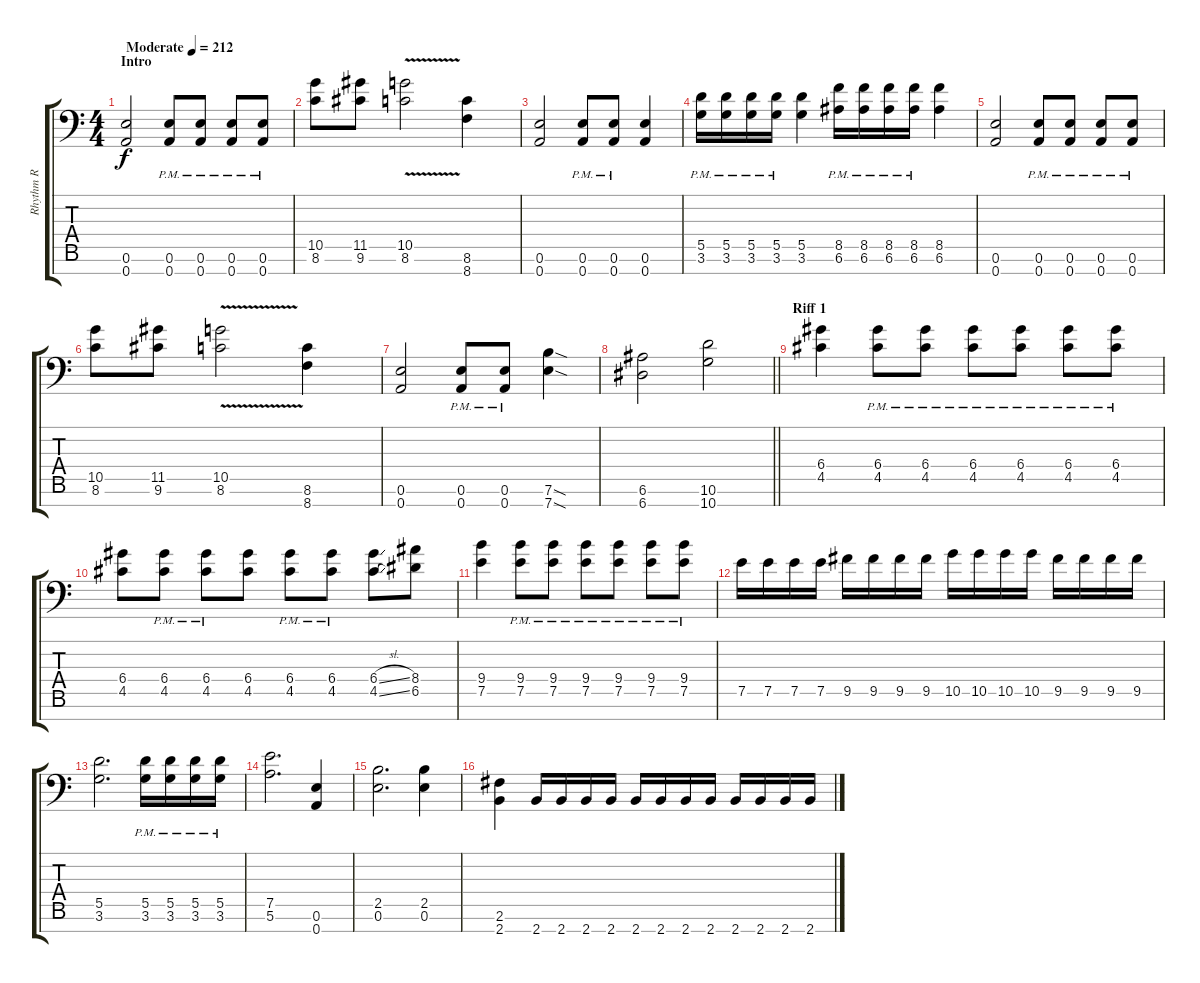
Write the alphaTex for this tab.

\track ("Rhythm R" "Rhythm R") {instrument overdrivenguitar}
\staff {score tabs}
\tuning (E4 B3 G3 D3 A2 E2 A1) {hide}
\ts (4 4)
\section ("" "Intro")
\tempo (212 "Moderate")
\clef f4
\ks c
(0.6 0.7).2{dy f instrument overdrivenguitar} (0.6{pm} 0.7{pm}).8 (0.6{pm} 0.7{pm}).8 (0.6{pm} 0.7{pm}).8 (0.6{pm} 0.7{pm}).8 |
(10.5 8.6).8 (11.5 9.6).8 (10.5{v} 8.6{v}).2 (8.6 8.7).4 |
(0.6 0.7).2 (0.6{pm} 0.7{pm}).8 (0.6{pm} 0.7{pm}).8 (0.6 0.7).4 |
(5.5{pm} 3.6{pm}).16 (5.5{pm} 3.6{pm}).16 (5.5{pm} 3.6{pm}).16 (5.5{pm} 3.6{pm}).16 (5.5 3.6).4 (8.5{pm} 6.6{pm}).16 (8.5{pm} 6.6{pm}).16 (8.5{pm} 6.6{pm}).16 (8.5{pm} 6.6{pm}).16 (8.5 6.6).4 |
(0.6 0.7).2 (0.6{pm} 0.7{pm}).8 (0.6{pm} 0.7{pm}).8 (0.6{pm} 0.7{pm}).8 (0.6{pm} 0.7{pm}).8 |
(10.5 8.6).8 (11.5 9.6).8 (10.5{v} 8.6{v}).2 (8.6 8.7).4 |
(0.6 0.7).2 (0.6{pm} 0.7{pm}).8 (0.6{pm} 0.7{pm}).8 (7.6{sod} 7.7{sod}).4 |
\barLineRight lightlight
(6.6 6.7).2 (10.6 10.7).2 |
\section ("" "Riff 1")
(6.4 4.5).4 (6.4{pm} 4.5{pm}).8 (6.4{pm} 4.5{pm}).8 (6.4{pm} 4.5{pm}).8 (6.4{pm} 4.5{pm}).8 (6.4{pm} 4.5{pm}).8 (6.4{pm} 4.5{pm}).8 |
(6.4 4.5).8 (6.4{pm} 4.5{pm}).8 (6.4{pm} 4.5{pm}).8 (6.4 4.5).8 (6.4{pm} 4.5{pm}).8 (6.4{pm} 4.5{pm}).8 (6.4{sl} 4.5{sl}).8 (8.4 6.5).8 |
(9.4 7.5).4 (9.4{pm} 7.5{pm}).8 (9.4{pm} 7.5{pm}).8 (9.4{pm} 7.5{pm}).8 (9.4{pm} 7.5{pm}).8 (9.4{pm} 7.5{pm}).8 (9.4{pm} 7.5{pm}).8 |
7.5.16 7.5.16 7.5.16 7.5.16 9.5.16 9.5.16 9.5.16 9.5.16 10.5.16 10.5.16 10.5.16 10.5.16 9.5.16 9.5.16 9.5.16 9.5.16 |
(5.5 3.6).2{d} (5.5{pm} 3.6{pm}).16 (5.5{pm} 3.6{pm}).16 (5.5{pm} 3.6{pm}).16 (5.5{pm} 3.6{pm}).16 |
(7.5 5.6).2{d} (0.6 0.7).4 |
(2.5 0.6).2{d} (2.5 0.6).4 |
(2.6 2.7).4 2.7.16 2.7.16 2.7.16 2.7.16 2.7.16 2.7.16 2.7.16 2.7.16 2.7.16 2.7.16 2.7.16 2.7.16
